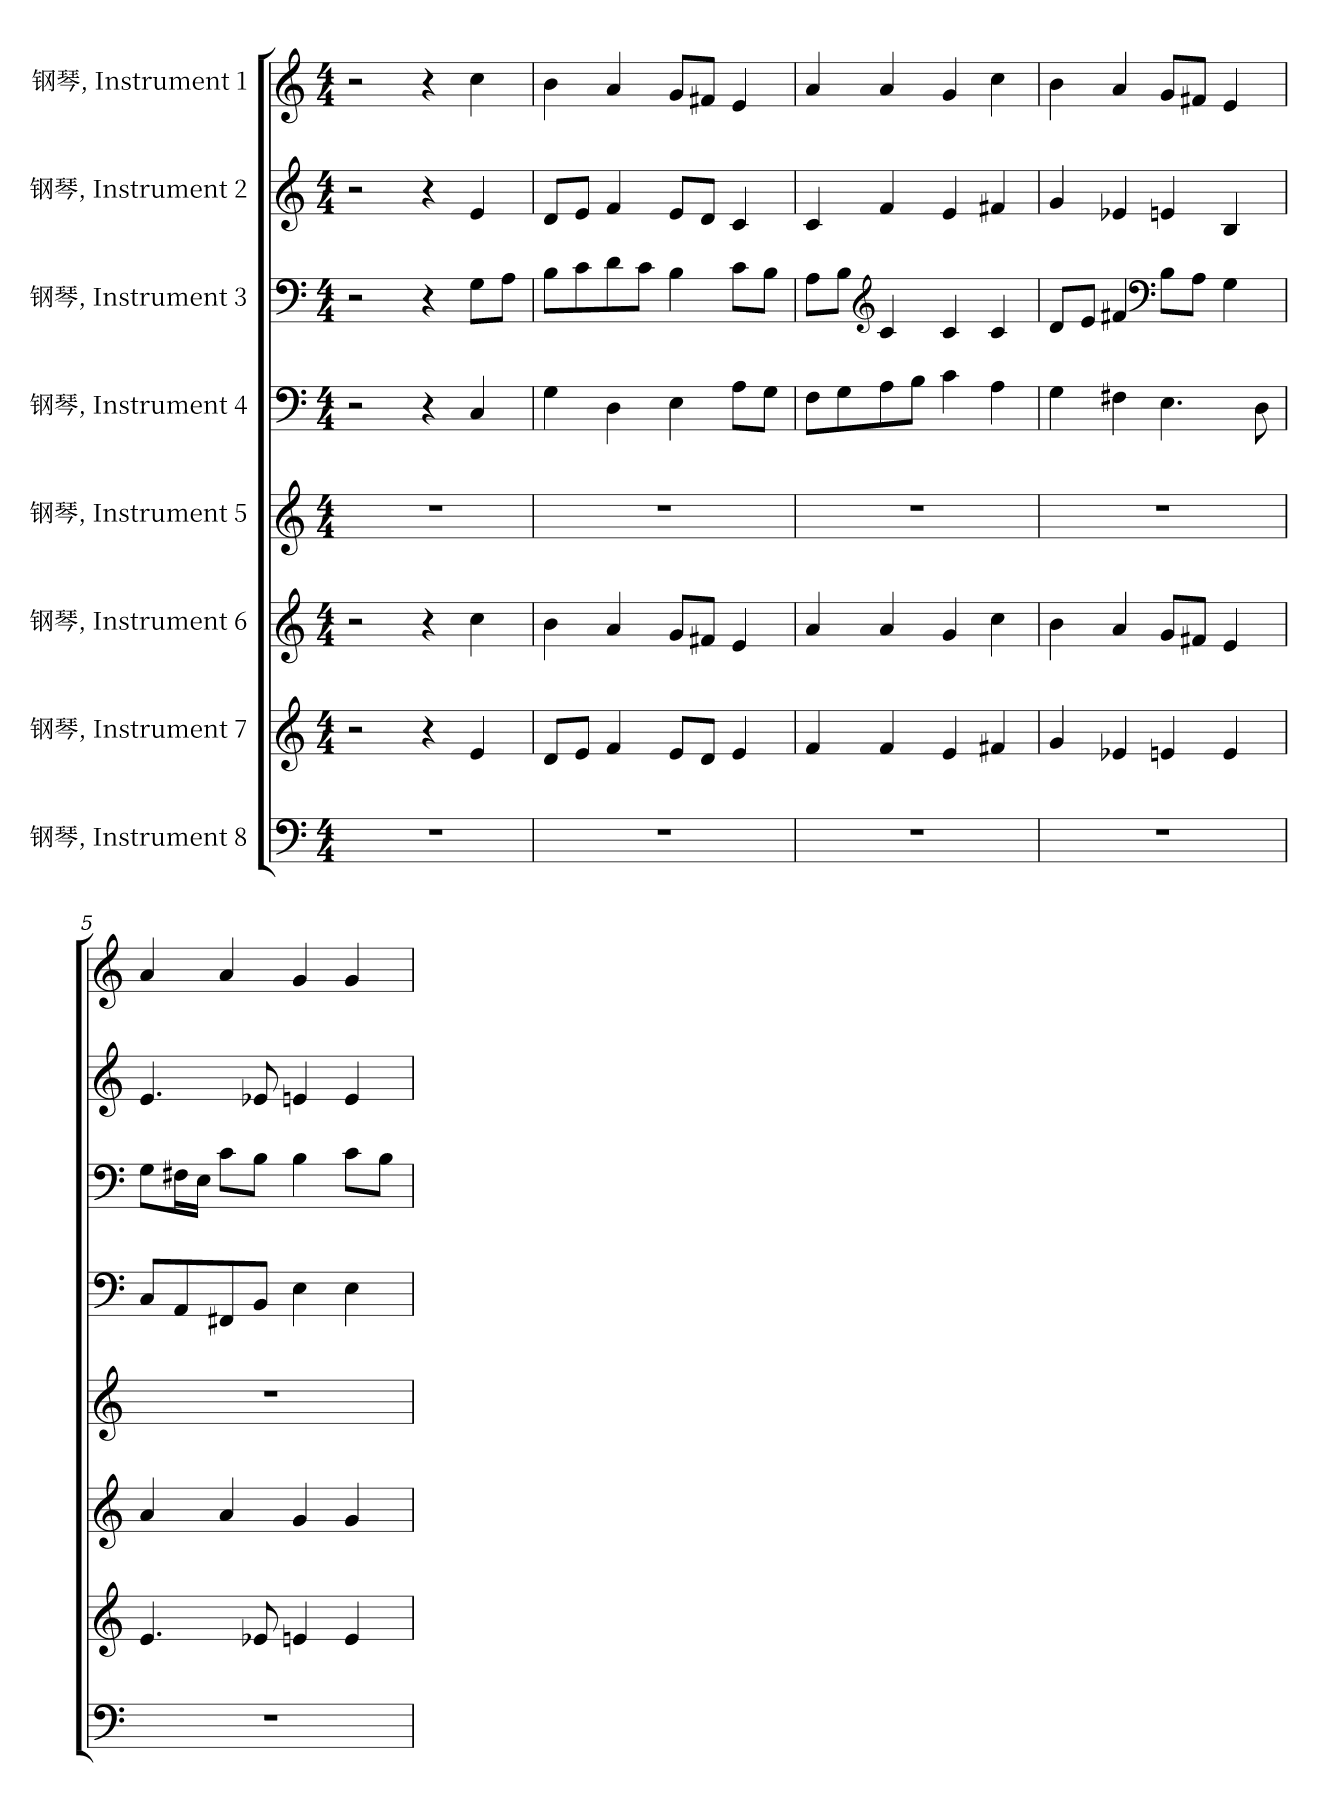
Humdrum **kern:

**kern	**kern	**kern	**kern	**kern	**kern	**kern	**kern
*part8	*part7	*part6	*part5	*part4	*part3	*part2	*part1
*staff8	*staff7	*staff6	*staff5	*staff4	*staff3	*staff2	*staff1
*I"钢琴, Instrument 8	*I"钢琴, Instrument 7	*I"钢琴, Instrument 6	*I"钢琴, Instrument 5	*I"钢琴, Instrument 4	*I"钢琴, Instrument 3	*I"钢琴, Instrument 2	*I"钢琴, Instrument 1
*clefF4	*clefG2	*clefG2	*clefG2	*clefF4	*clefF4	*clefG2	*clefG2
*k[]	*k[]	*k[]	*k[]	*k[]	*k[]	*k[]	*k[]
*M4/4	*M4/4	*M4/4	*M4/4	*M4/4	*M4/4	*M4/4	*M4/4
*MM96	*MM96	*MM96	*MM96	*MM96	*MM96	*MM96	*MM96
=1	=1	=1	=1	=1	=1	=1	=1
1r	2r	2r	1r	2r	2r	2r	2r
.	4r	4r	.	4r	4r	4r	4r
.	4e/	4cc\	.	4C/	8G\L	4e/	4cc\
.	.	.	.	.	8A\J	.	.
=2	=2	=2	=2	=2	=2	=2	=2
1r	8d/L	4b\	1r	4G\	8B\L	8d/L	4b\
.	8e/J	.	.	.	8c\	8e/J	.
.	4f/	4a/	.	4D\	8d\	4f/	4a/
.	.	.	.	.	8c\J	.	.
.	8e/L	8g/L	.	4E\	4B\	8e/L	8g/L
.	8d/J	8f#X/J	.	.	.	8d/J	8f#X/J
.	4e/	4e/	.	8A\L	8c\L	4c/	4e/
.	.	.	.	8G\J	8B\J	.	.
=3	=3	=3	=3	=3	=3	=3	=3
1r	4f/	4a/	1r	8F\L	8A\L	4c/	4a/
.	.	.	.	8G\	8B\J	.	.
*	*	*	*	*	*clefG2	*	*
.	4f/	4a/	.	8A\	4c/	4f/	4a/
.	.	.	.	8B\J	.	.	.
.	4e/	4g/	.	4c\	4c/	4e/	4g/
.	4f#X/	4cc\	.	4A\	4c/	4f#X/	4cc\
=4	=4	=4	=4	=4	=4	=4	=4
1r	4g/	4b\	1r	4G\	8d/L	4g/	4b\
.	.	.	.	.	8e/J	.	.
.	4e-X/	4a/	.	4F#X\	4f#X/	4e-X/	4a/
*	*	*	*	*	*clefF4	*	*
.	4en/	8g/L	.	4.E\	8B\L	4en/	8g/L
.	.	8f#X/J	.	.	8A\J	.	8f#X/J
.	4e/	4e/	.	.	4G\	4B/	4e/
.	.	.	.	8D\	.	.	.
!!LO:PB:g=z
=5	=5	=5	=5	=5	=5	=5	=5
1r	4.e/	4a/	1r	8C/L	8G\L	4.e/	4a/
.	.	.	.	8AA/	16F#X\L	.	.
.	.	.	.	.	16E\JJ	.	.
.	.	4a/	.	8FF#X/	8c\L	.	4a/
.	8e-X/	.	.	8BB/J	8B\J	8e-X/	.
.	4en/	4g/	.	4E\	4B\	4en/	4g/
.	4e/	4g/	.	4E\	8c\L	4e/	4g/
.	.	.	.	.	8B\J	.	.
=	=	=	=	=	=	=	=
*-	*-	*-	*-	*-	*-	*-	*-
